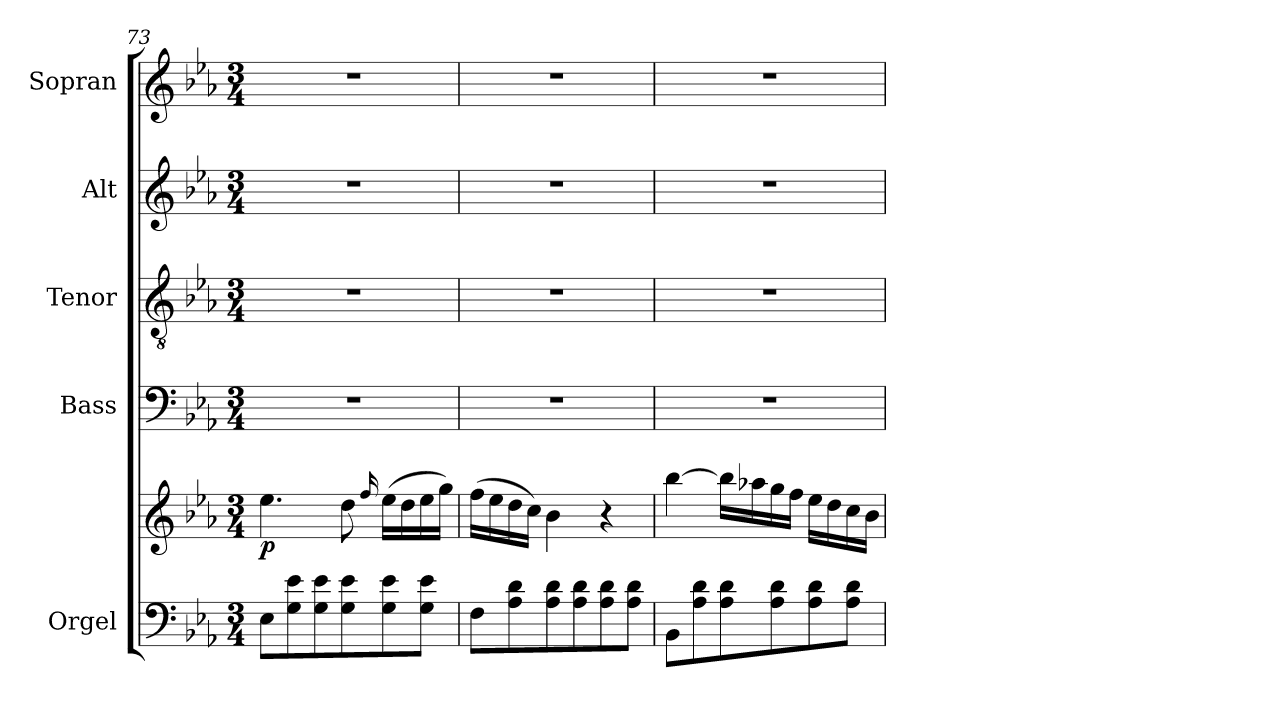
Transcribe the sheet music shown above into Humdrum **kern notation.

**kern	**kern	**dynam	**kern	**kern	**kern	**kern
*part5	*part5	*part5	*part4	*part3	*part2	*part1
*staff6	*staff5	*staff5/6	*staff4	*staff3	*staff2	*staff1
*I"Orgel	*	*	*I"Bass	*I"Tenor	*I"Alt	*I"Sopran
*I'Org.	*	*	*I'B.	*I'T.	*I'A.	*I'S.
*clefF4	*clefG2	*	*clefF4	*clefGv2	*clefG2	*clefG2
*k[b-e-a-]	*k[b-e-a-]	*	*k[b-e-a-]	*k[b-e-a-]	*k[b-e-a-]	*k[b-e-a-]
*E-:	*E-:	*	*E-:	*E-:	*E-:	*E-:
*M3/4	*M3/4	*	*M3/4	*M3/4	*M3/4	*M3/4
=73	=73	=73	=73	=73	=73	=73
!	!	!LO:DY:b	!	!	!	!
8E-\L	4.ee-\	p	2.r	2.r	2.r	2.r
8G\ 8e-\	.	.	.	.	.	.
8G\ 8e-\	.	.	.	.	.	.
8G\ 8e-\	8dd\	.	.	.	.	.
.	16qqff/	.	.	.	.	.
8G\ 8e-\	(>16ee-\LL	.	.	.	.	.
.	16dd\	.	.	.	.	.
8G\ 8e-\J	16ee-\	.	.	.	.	.
.	16gg\JJ)	.	.	.	.	.
=74	=74	=74	=74	=74	=74	=74
8F\L	(>16ff\LL	.	2.r	2.r	2.r	2.r
.	16ee-\	.	.	.	.	.
8A-\ 8d\	16dd\	.	.	.	.	.
.	16cc\JJ)	.	.	.	.	.
8A-\ 8d\	4b-\	.	.	.	.	.
8A-\ 8d\	.	.	.	.	.	.
8A-\ 8d\	4r	.	.	.	.	.
8A-\ 8d\J	.	.	.	.	.	.
!!LO:PB:g=z
=75	=75	=75	=75	=75	=75	=75
8BB-\L	[4bb-\	.	2.r	2.r	2.r	2.r
8A-\ 8d\	.	.	.	.	.	.
8A-\ 8d\	16bb-\LL]	.	.	.	.	.
.	16aa-X\	.	.	.	.	.
8A-\ 8d\	16gg\	.	.	.	.	.
.	16ff\JJ	.	.	.	.	.
8A-\ 8d\	16ee-\LL	.	.	.	.	.
.	16dd\	.	.	.	.	.
8A-\ 8d\J	16cc\	.	.	.	.	.
.	16b-\JJ	.	.	.	.	.
=	=	=	=	=	=	=
*-	*-	*-	*-	*-	*-	*-
